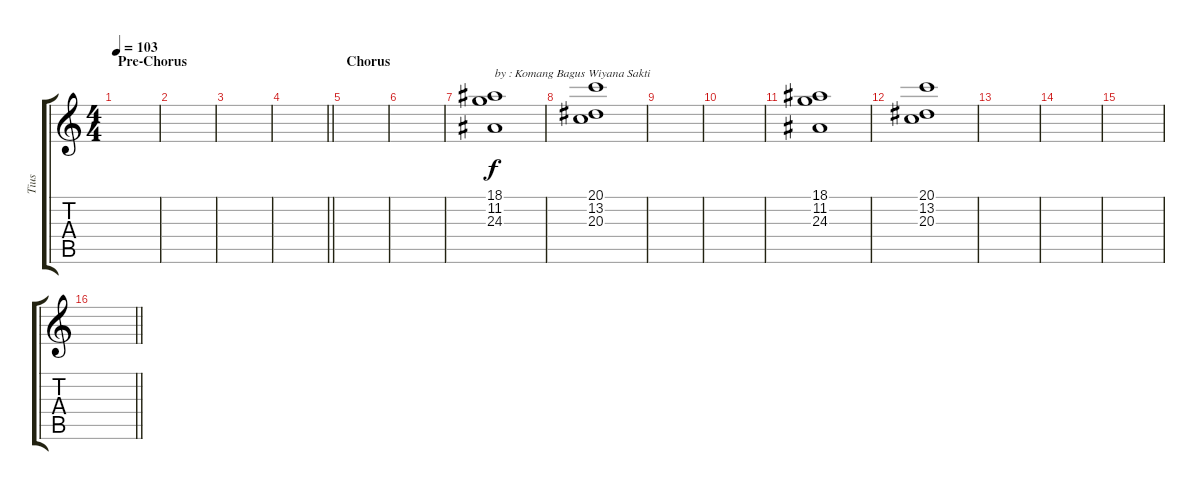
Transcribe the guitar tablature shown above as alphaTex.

\track ("Tius" "Tius") {instrument synthstrings1}
\staff {score tabs}
\tuning (E4 B3 G3 D3 A2 E2) {hide}
\ts (4 4)
\section ("" "Pre-Chorus")
\tempo 103
\clef g2
\ks c
|
|
|
\barLineRight lightlight
|
\section ("" "Chorus")
|
|
(18.1 11.2 24.3).1{txt "by : Komang Bagus Wiyana Sakti"} |
(20.1 13.2 20.3).1 |
|
|
(18.1 11.2 24.3).1 |
(20.1 13.2 20.3).1 |
|
|
|
\barLineRight lightlight
